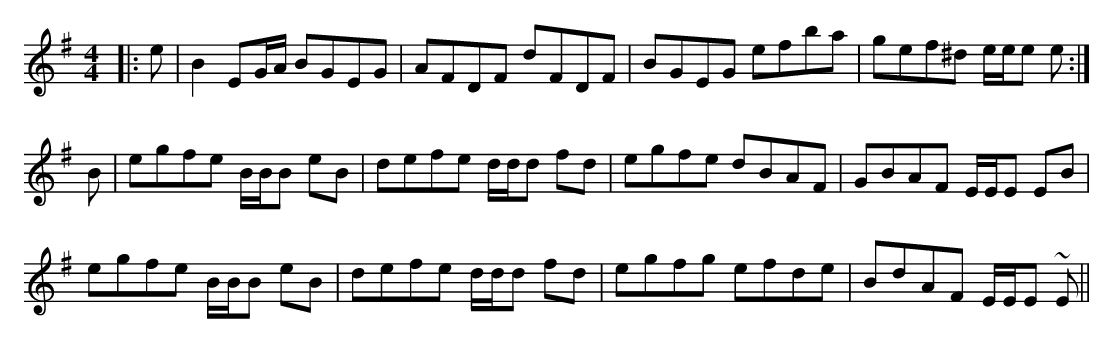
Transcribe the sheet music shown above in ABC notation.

X:1
M:4/4
K:Emin
|:e|B2 EG/A/ BGEG|AFDF dFDF|BGEG efba|gef^d e/e/e e:|
B|egfe B/B/B eB|defe d/d/d fd|egfe dBAF|GBAF E/E/E EB|
egfe B/B/B eB|defe d/d/d fd|egfg efde|BdAF E/E/E ~E||
